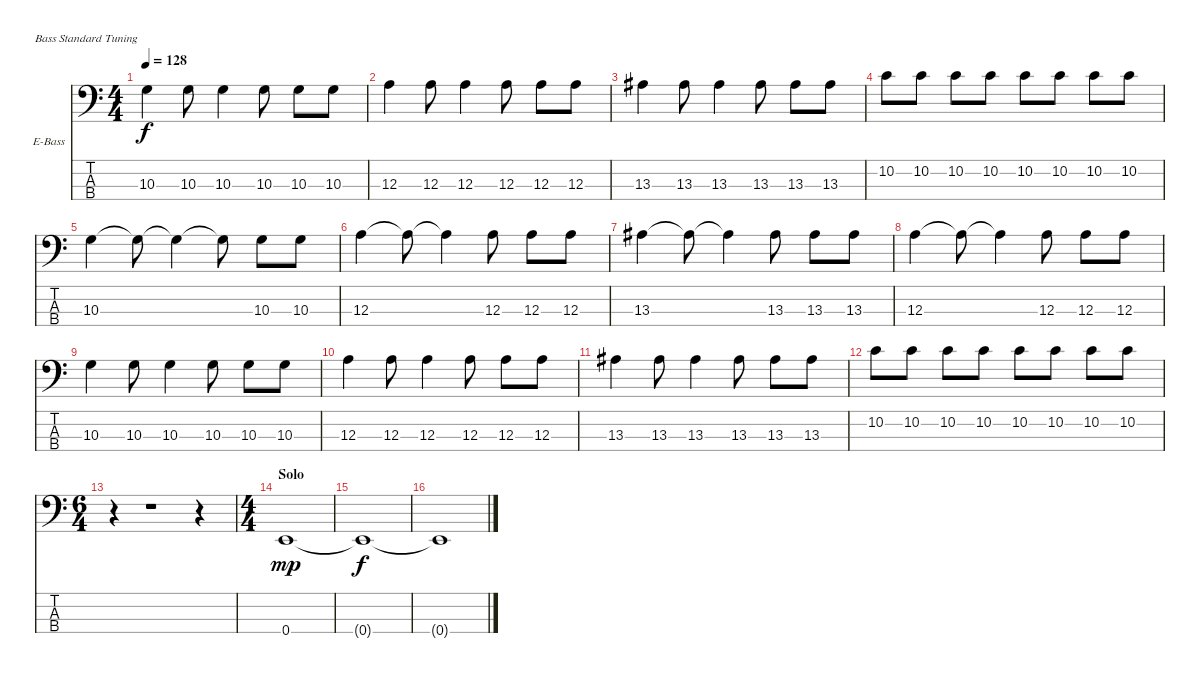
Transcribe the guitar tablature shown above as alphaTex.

\defaultSystemsLayout 4
\bracketExtendMode nobrackets
\firstSystemTrackNameOrientation horizontal
\otherSystemsTrackNameOrientation horizontal
\track ("Jeff Ament" "E-Bass") {instrument electricbassfinger}
\staff {score tabs}
\tuning (G2 D2 A1 E1)
\ts (4 4)
\tempo 128
\clef f4
\ks c
10.3.4{dy f} 10.3.8 10.3.4 10.3.8 10.3.8 10.3.8 |
12.3.4 12.3.8 12.3.4 12.3.8 12.3.8 12.3.8 |
13.3.4 13.3.8 13.3.4 13.3.8 13.3.8 13.3.8 |
10.2.8 10.2.8 10.2.8 10.2.8 10.2.8 10.2.8 10.2.8 10.2.8 |
10.3.4 10.3{t}.8 10.3{t}.4 10.3{t}.8 10.3.8 10.3.8 |
12.3.4 12.3{t}.8 12.3{t}.4 12.3.8 12.3.8 12.3.8 |
13.3.4 13.3{t}.8 13.3{t}.4 13.3.8 13.3.8 13.3.8 |
12.3.4 12.3{t}.8 12.3{t}.4 12.3.8 12.3.8 12.3.8 |
10.3.4 10.3.8 10.3.4 10.3.8 10.3.8 10.3.8 |
12.3.4 12.3.8 12.3.4 12.3.8 12.3.8 12.3.8 |
13.3.4 13.3.8 13.3.4 13.3.8 13.3.8 13.3.8 |
10.2.8 10.2.8 10.2.8 10.2.8 10.2.8 10.2.8 10.2.8 10.2.8 |
\ts (6 4)
r.4 r.1 r.4 |
\ts (4 4)
\section ("" "Solo")
0.4.1{dy mp} |
0.4{t}.1{dy f} |
0.4{t}.1
